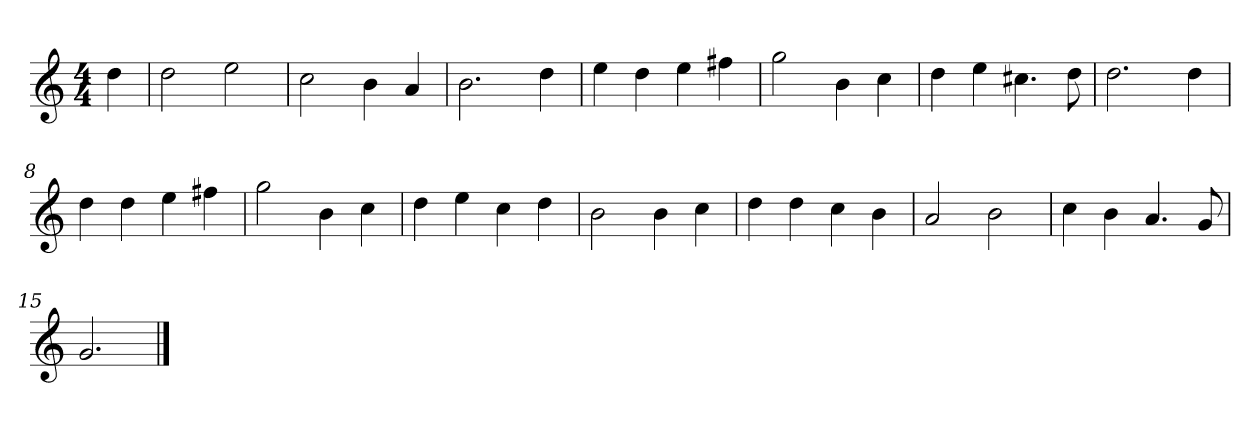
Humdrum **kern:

**kern
*part1
*staff1
*k[]
*M4/4
*MM120
=
4dd
=1
2dd
2ee
=2
2cc
4b
4a
=3
2.b
4dd
=4
4ee
4dd
4ee
4ff#X
=5
2gg
4b
4cc
=6
4dd
4ee
4.cc#X
8dd
=7
2.dd
4dd
=8
4dd
4dd
4ee
4ff#X
=9
2gg
4b
4cc
=10
4dd
4ee
4cc
4dd
=11
2b
4b
4cc
=12
4dd
4dd
4cc
4b
=13
2a
2b
=14
4cc
4b
4.a
8g
=15
2.g
==
*-
